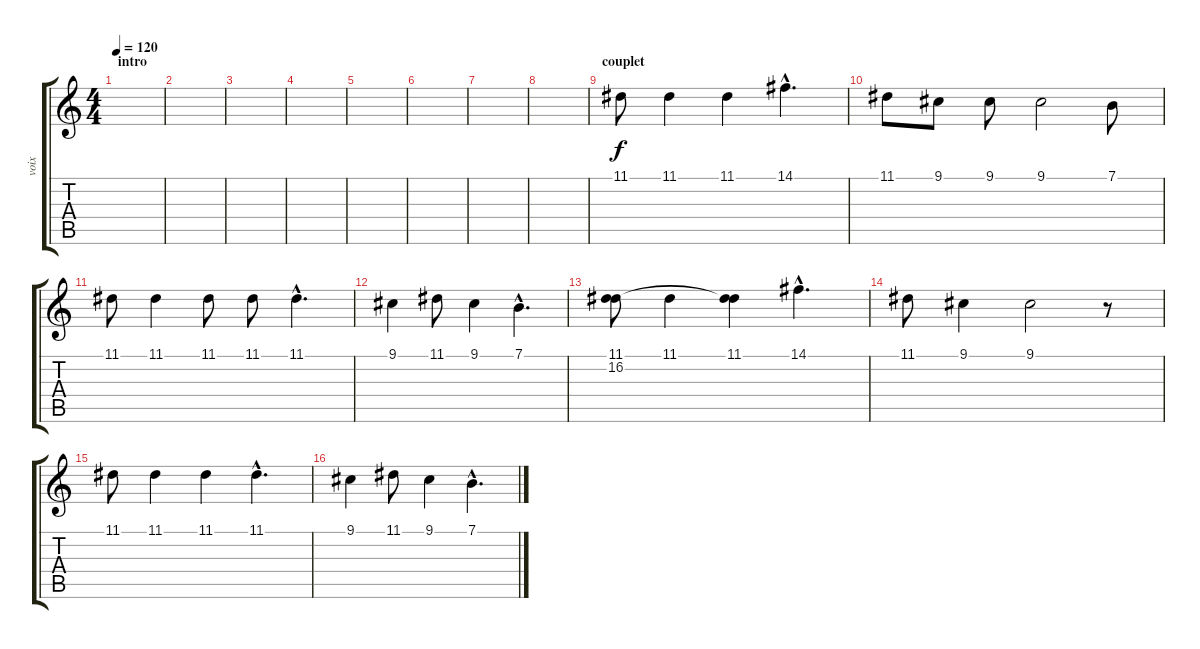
\track ("voix" "voix") {instrument synthvoice}
\staff {score tabs}
\tuning (E4 B3 G3 D3 A2 E2) {hide}
\ts (4 4)
\section ("" "intro")
\tempo 120
\clef g2
\ks c
|
|
|
|
|
|
|
|
\section ("" "couplet")
11.1.8 11.1.4 11.1.4 14.1{hac}.4{d} |
11.1.8 9.1.8 9.1.8 9.1.2 7.1.8 |
11.1.8 11.1.4 11.1.8 11.1.8 11.1{hac}.4{d} |
9.1.4 11.1.8 9.1.4 7.1{hac}.4{d} |
(11.1 16.2).8 11.1.4 (11.1 16.2{t}).4 14.1{hac}.4{d} |
11.1.8 9.1.4 9.1.2 r.8 |
11.1.8 11.1.4 11.1.4 11.1{hac}.4{d} |
9.1.4 11.1.8 9.1.4 7.1{hac}.4{d}
